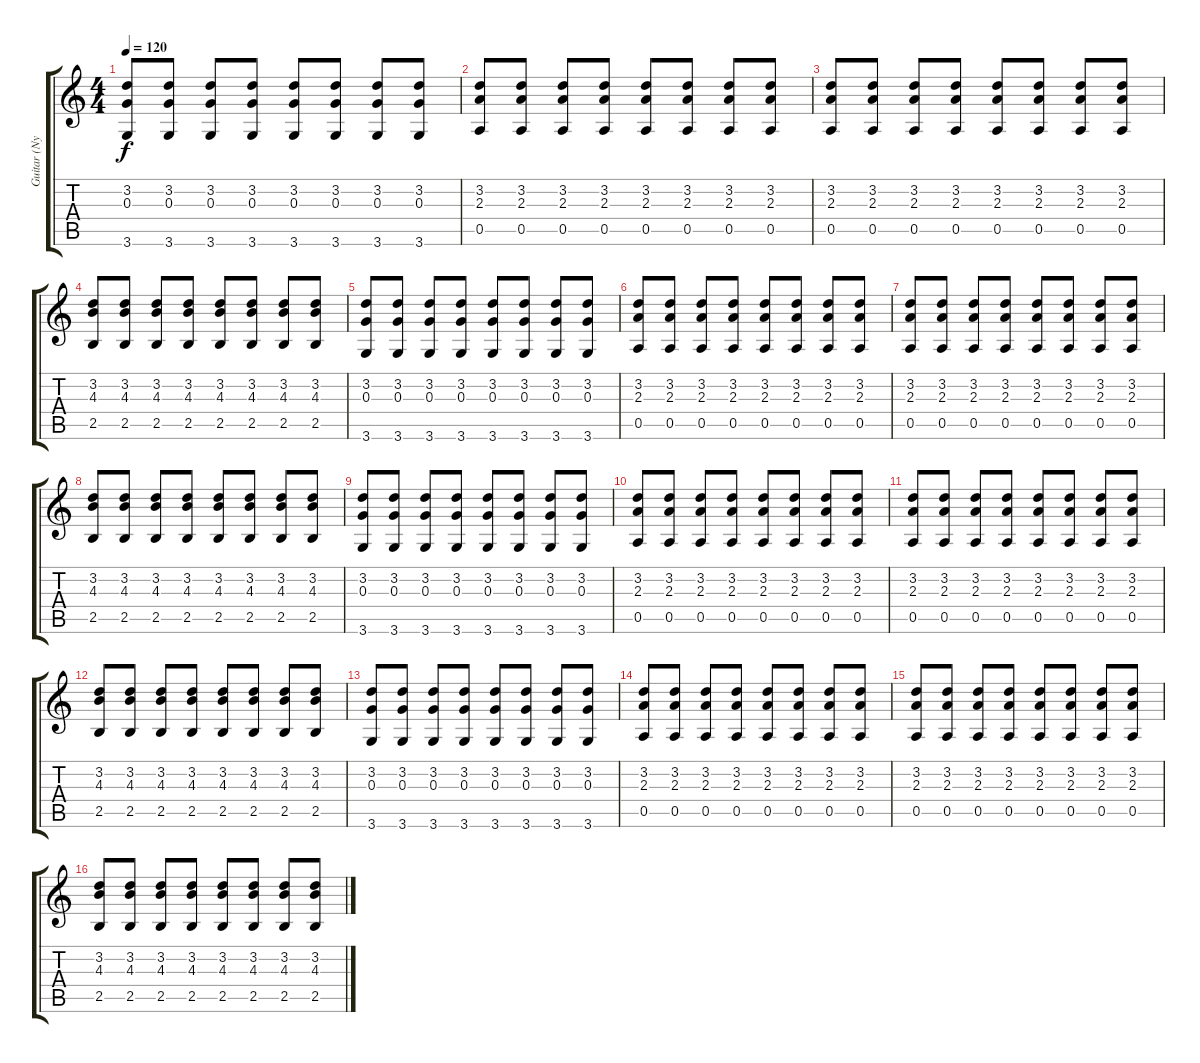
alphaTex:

\track ("Guitar (Nylon)" "Guitar (Ny") {instrument acousticguitarnylon}
\staff {score tabs}
\tuning (E4 B3 G3 D3 A2 E2) {hide}
\ts (4 4)
\tempo 120
\clef g2
\ks c
(3.2 0.3 3.6).8{dy f} (3.2 0.3 3.6).8 (3.2 0.3 3.6).8 (3.2 0.3 3.6).8 (3.2 0.3 3.6).8 (3.2 0.3 3.6).8 (3.2 0.3 3.6).8 (3.2 0.3 3.6).8 |
(3.2 2.3 0.5).8 (3.2 2.3 0.5).8 (3.2 2.3 0.5).8 (3.2 2.3 0.5).8 (3.2 2.3 0.5).8 (3.2 2.3 0.5).8 (3.2 2.3 0.5).8 (3.2 2.3 0.5).8 |
(3.2 2.3 0.5).8 (3.2 2.3 0.5).8 (3.2 2.3 0.5).8 (3.2 2.3 0.5).8 (3.2 2.3 0.5).8 (3.2 2.3 0.5).8 (3.2 2.3 0.5).8 (3.2 2.3 0.5).8 |
(3.2 4.3 2.5).8 (3.2 4.3 2.5).8 (3.2 4.3 2.5).8 (3.2 4.3 2.5).8 (3.2 4.3 2.5).8 (3.2 4.3 2.5).8 (3.2 4.3 2.5).8 (3.2 4.3 2.5).8 |
(3.2 0.3 3.6).8 (3.2 0.3 3.6).8 (3.2 0.3 3.6).8 (3.2 0.3 3.6).8 (3.2 0.3 3.6).8 (3.2 0.3 3.6).8 (3.2 0.3 3.6).8 (3.2 0.3 3.6).8 |
(3.2 2.3 0.5).8 (3.2 2.3 0.5).8 (3.2 2.3 0.5).8 (3.2 2.3 0.5).8 (3.2 2.3 0.5).8 (3.2 2.3 0.5).8 (3.2 2.3 0.5).8 (3.2 2.3 0.5).8 |
(3.2 2.3 0.5).8 (3.2 2.3 0.5).8 (3.2 2.3 0.5).8 (3.2 2.3 0.5).8 (3.2 2.3 0.5).8 (3.2 2.3 0.5).8 (3.2 2.3 0.5).8 (3.2 2.3 0.5).8 |
(3.2 4.3 2.5).8 (3.2 4.3 2.5).8 (3.2 4.3 2.5).8 (3.2 4.3 2.5).8 (3.2 4.3 2.5).8 (3.2 4.3 2.5).8 (3.2 4.3 2.5).8 (3.2 4.3 2.5).8 |
(3.2 0.3 3.6).8 (3.2 0.3 3.6).8 (3.2 0.3 3.6).8 (3.2 0.3 3.6).8 (3.2 0.3 3.6).8 (3.2 0.3 3.6).8 (3.2 0.3 3.6).8 (3.2 0.3 3.6).8 |
(3.2 2.3 0.5).8 (3.2 2.3 0.5).8 (3.2 2.3 0.5).8 (3.2 2.3 0.5).8 (3.2 2.3 0.5).8 (3.2 2.3 0.5).8 (3.2 2.3 0.5).8 (3.2 2.3 0.5).8 |
(3.2 2.3 0.5).8 (3.2 2.3 0.5).8 (3.2 2.3 0.5).8 (3.2 2.3 0.5).8 (3.2 2.3 0.5).8 (3.2 2.3 0.5).8 (3.2 2.3 0.5).8 (3.2 2.3 0.5).8 |
(3.2 4.3 2.5).8 (3.2 4.3 2.5).8 (3.2 4.3 2.5).8 (3.2 4.3 2.5).8 (3.2 4.3 2.5).8 (3.2 4.3 2.5).8 (3.2 4.3 2.5).8 (3.2 4.3 2.5).8 |
(3.2 0.3 3.6).8 (3.2 0.3 3.6).8 (3.2 0.3 3.6).8 (3.2 0.3 3.6).8 (3.2 0.3 3.6).8 (3.2 0.3 3.6).8 (3.2 0.3 3.6).8 (3.2 0.3 3.6).8 |
(3.2 2.3 0.5).8 (3.2 2.3 0.5).8 (3.2 2.3 0.5).8 (3.2 2.3 0.5).8 (3.2 2.3 0.5).8 (3.2 2.3 0.5).8 (3.2 2.3 0.5).8 (3.2 2.3 0.5).8 |
(3.2 2.3 0.5).8 (3.2 2.3 0.5).8 (3.2 2.3 0.5).8 (3.2 2.3 0.5).8 (3.2 2.3 0.5).8 (3.2 2.3 0.5).8 (3.2 2.3 0.5).8 (3.2 2.3 0.5).8 |
(3.2 4.3 2.5).8 (3.2 4.3 2.5).8 (3.2 4.3 2.5).8 (3.2 4.3 2.5).8 (3.2 4.3 2.5).8 (3.2 4.3 2.5).8 (3.2 4.3 2.5).8 (3.2 4.3 2.5).8
